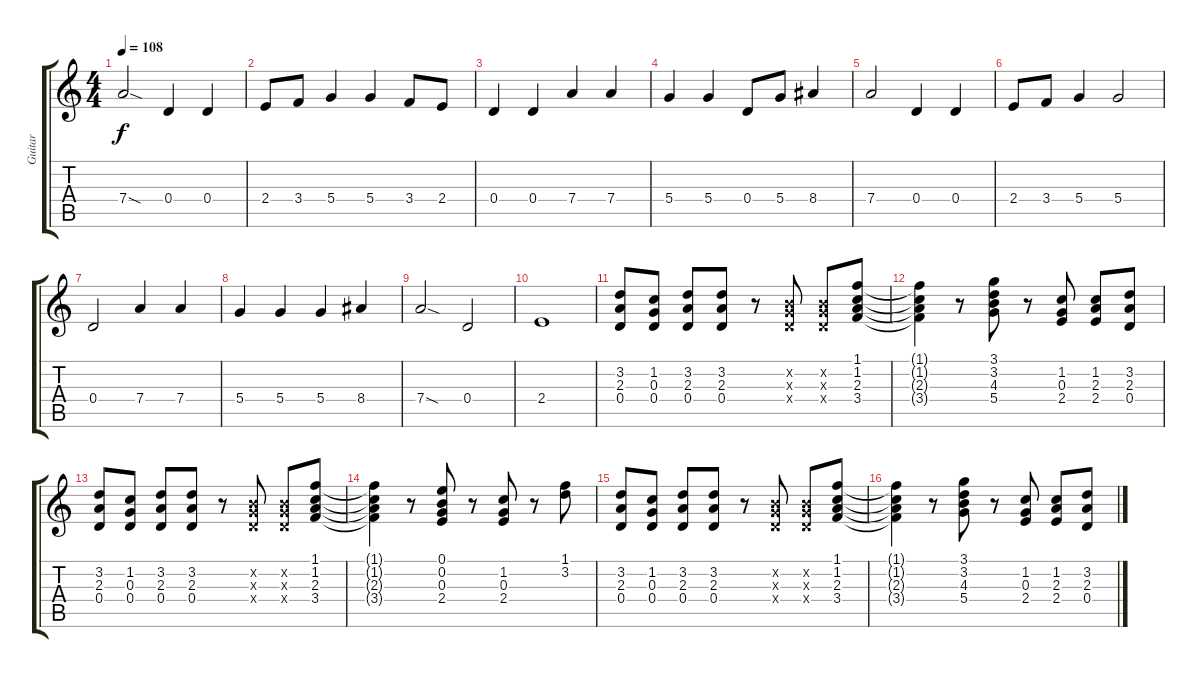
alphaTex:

\track ("Guitar" "Guitar") {instrument distortionguitar}
\staff {score tabs}
\tuning (E4 B3 G3 D3 A2 E2) {hide}
\ts (4 4)
\tempo 108
\clef g2
\ks c
7.4{sod}.2{dy f} 0.4.4 0.4.4 |
2.4.8 3.4.8 5.4.4 5.4.4 3.4.8 2.4.8 |
0.4.4 0.4.4 7.4.4 7.4.4 |
5.4.4 5.4.4 0.4.8 5.4.8 8.4.4 |
7.4.2 0.4.4 0.4.4 |
2.4.8 3.4.8 5.4.4 5.4.2 |
0.4.2 7.4.4 7.4.4 |
5.4.4 5.4.4 5.4.4 8.4.4 |
7.4{sod}.2 0.4.2 |
2.4.1 |
(3.2 2.3 0.4).8{balance 8 instrument overdrivenguitar} (1.2 0.3 0.4).8 (3.2 2.3 0.4).8 (3.2 2.3 0.4).8 r.8 (0.2{x} 0.3{x} 0.4{x}).8 (0.2{x} 0.3{x} 0.4{x}).8 (1.1 1.2 2.3 3.4).8 |
(1.1{t} 1.2{t} 2.3{t} 3.4{t}).4 r.8 (3.1 3.2 4.3 5.4).8 r.8 (1.2 0.3 2.4).8 (1.2 2.3 2.4).8 (3.2 2.3 0.4).8 |
(3.2 2.3 0.4).8 (1.2 0.3 0.4).8 (3.2 2.3 0.4).8 (3.2 2.3 0.4).8 r.8 (0.2{x} 0.3{x} 0.4{x}).8 (0.2{x} 0.3{x} 0.4{x}).8 (1.1 1.2 2.3 3.4).8 |
(1.1{t} 1.2{t} 2.3{t} 3.4{t}).4 r.8 (0.1 0.2 0.3 2.4).8 r.8 (1.2 0.3 2.4).8 r.8 (1.1 3.2).8 |
(3.2 2.3 0.4).8 (1.2 0.3 0.4).8 (3.2 2.3 0.4).8 (3.2 2.3 0.4).8 r.8 (0.2{x} 0.3{x} 0.4{x}).8 (0.2{x} 0.3{x} 0.4{x}).8 (1.1 1.2 2.3 3.4).8 |
(1.1{t} 1.2{t} 2.3{t} 3.4{t}).4 r.8 (3.1 3.2 4.3 5.4).8 r.8 (1.2 0.3 2.4).8 (1.2 2.3 2.4).8 (3.2 2.3 0.4).8
